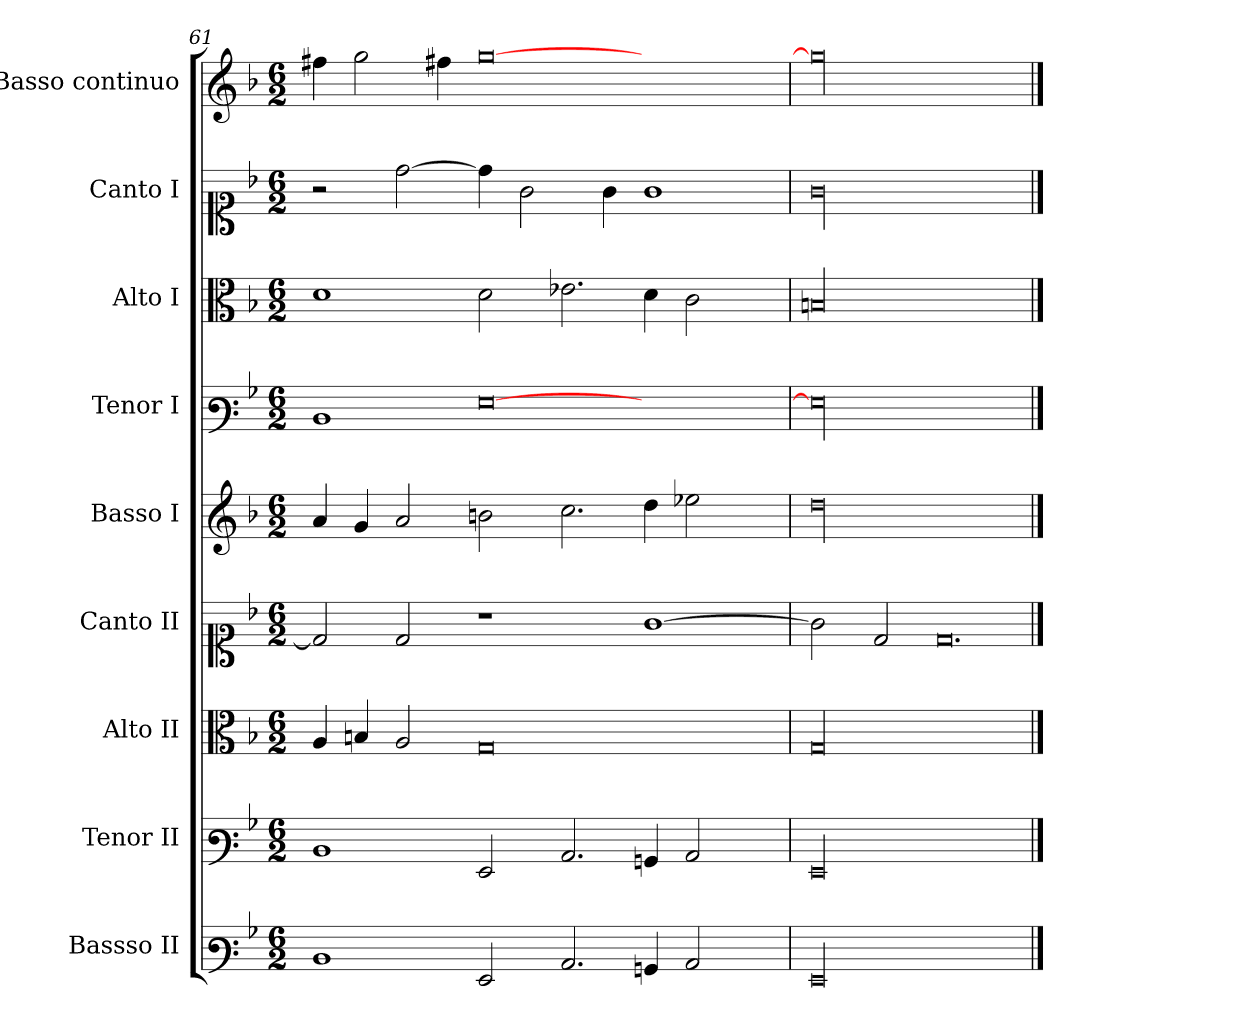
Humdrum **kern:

**kern	**kern	**kern	**kern	**kern	**kern	**kern	**kern	**kern
*part9	*part8	*part7	*part6	*part5	*part4	*part3	*part2	*part1
*staff9	*staff8	*staff7	*staff6	*staff5	*staff4	*staff3	*staff2	*staff1
*I"Bassso II	*I"Tenor II	*I"Alto II	*I"Canto II	*I"Basso I	*I"Tenor I	*I"Alto I	*I"Canto I	*I"Basso continuo
*	*I'T	*I'A	*	*I'B	*I'T	*I'A	*	*I'B
*clefF3	*clefF3	*clefC3	*clefC1	*clefG2	*clefF3	*clefC3	*clefC1	*clefG2
*k[b-]	*k[b-]	*k[b-]	*k[b-]	*k[b-]	*k[b-]	*k[b-]	*k[b-]	*k[b-]
*F:	*F:	*F:	*F:	*F:	*F:	*F:	*F:	*F:
*M6/2	*M6/2	*M6/2	*M6/2	*M6/2	*M6/2	*M6/2	*M6/2	*M6/2
=61	=61	=61	=61	=61	=61	=61	=61	=61
1D	1D	4A	2d]	4a	1D	1d	2r	4ff#X
.	.	4Bn	.	4g	.	.	.	2gg
.	.	2A	2d	2a	.	.	[2dd	.
.	.	.	.	.	.	.	.	4ff#X
!	!	!LO:N:vis=0	!	!	!LO:N:vis=0	!	!	!LO:N:vis=0
2GG	2GG	1G	1r	2bn	[1G	2d	4dd]	[1gg
.	.	.	.	.	.	.	2g	.
!LO:N:vis=2.	!LO:N:vis=2.	!	!	!LO:N:vis=2.	!	!LO:N:vis=2.	!	!
2C	2C	.	.	2cc	.	2e-X	.	.
.	.	.	.	.	.	.	4g	.
4BBn	4BBn	1ryy	[1g	4dd	1ryy	4d	1g	1ryy
2C	2C	.	.	2ee-X	.	2c	.	.
4ryy	4ryy	.	.	4ryy	.	4ryy	.	.
=62	=62	=62	=62	=62	=62	=62	=62	=62
!LO:N:vis=00	!LO:N:vis=00	!LO:N:vis=00	!	!LO:N:vis=00	!LO:N:vis=00	!LO:N:vis=00	!LO:N:vis=00	!LO:N:vis=00
1GG	1GG	1G	2g]	1dd	1G]	1Bn	1g	1gg]
.	.	.	2d	.	.	.	.	.
!	!	!	!LO:N:vis=0.	!	!	!	!	!
1ryy	1ryy	1ryy	1d	1ryy	1ryy	1ryy	1ryy	1ryy
==	==	==	==	==	==	==	==	==
*-	*-	*-	*-	*-	*-	*-	*-	*-
